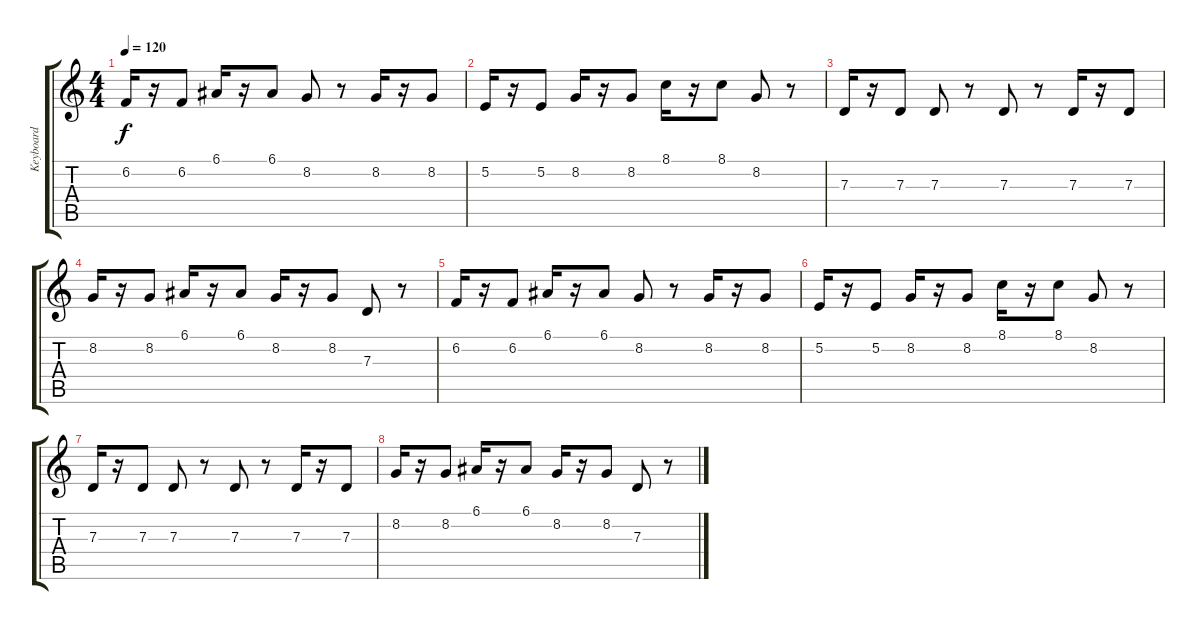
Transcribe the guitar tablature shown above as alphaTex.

\track ("Keyboard" "Keyboard") {instrument accordion}
\staff {score tabs}
\tuning (E4 B3 G3 D3 A2 E2) {hide}
\ts (4 4)
\tempo 120
\clef g2
\ks c
6.2.16{dy f} r.16 6.2.8 6.1.16 r.16 6.1.8 8.2.8 r.8 8.2.16 r.16 8.2.8 |
5.2.16 r.16 5.2.8 8.2.16 r.16 8.2.8 8.1.16 r.16 8.1.8 8.2.8 r.8 |
7.3.16 r.16 7.3.8 7.3.8 r.8 7.3.8 r.8 7.3.16 r.16 7.3.8 |
8.2.16 r.16 8.2.8 6.1.16 r.16 6.1.8 8.2.16 r.16 8.2.8 7.3.8 r.8 |
6.2.16 r.16 6.2.8 6.1.16 r.16 6.1.8 8.2.8 r.8 8.2.16 r.16 8.2.8 |
5.2.16 r.16 5.2.8 8.2.16 r.16 8.2.8 8.1.16 r.16 8.1.8 8.2.8 r.8 |
7.3.16 r.16 7.3.8 7.3.8 r.8 7.3.8 r.8 7.3.16 r.16 7.3.8 |
8.2.16 r.16 8.2.8 6.1.16 r.16 6.1.8 8.2.16 r.16 8.2.8 7.3.8 r.8
